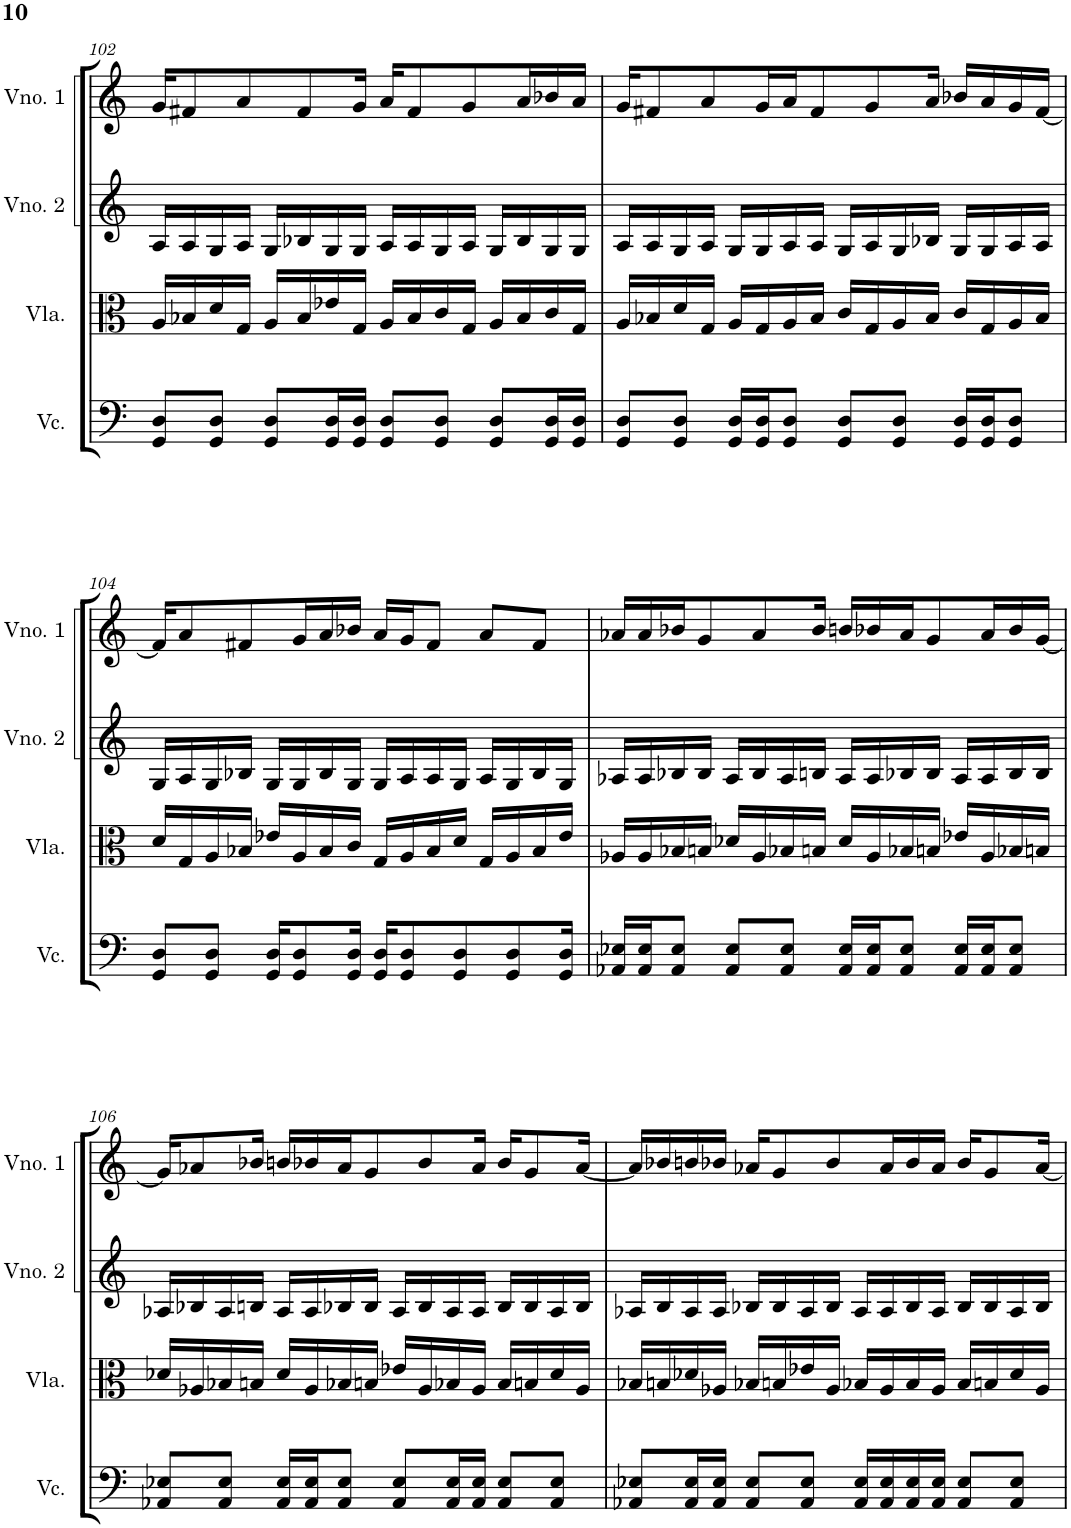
**kern	**kern	**kern	**kern
*part4	*part3	*part2	*part1
*staff4	*staff3	*staff2	*staff1
*I"Violoncelo	*I"Viola	*I"Violino 2	*I"Violino 1
*I'Vc.	*I'Vla.	*I'Vno. 2	*I'Vno. 1
!!LO:PB:g=z
*clefF4	*clefC3	*clefG2	*clefG2
*k[]	*k[]	*k[]	*k[]
*M4/4	*M4/4	*M4/4	*M4/4
=102	=102	=102	=102
8GG/ 8D/L	16A/LL	16A/LL	16g/KL
.	16B-X/	16A/	8f#X/
8GG/ 8D/J	16d/	16G/	.
.	16G/JJ	16A/JJ	8a/
8GG/ 8D/L	16A/LL	16G/LL	.
.	16B-/	16B-X/	8f#/
16GG/ 16D/L	16e-X/	16G/	.
16GG/ 16D/JJ	16G/JJ	16G/JJ	16g/Jk
8GG/ 8D/L	16A/LL	16A/LL	16a/KL
.	16B-/	16A/	8f#/
8GG/ 8D/J	16c/	16G/	.
.	16G/JJ	16A/JJ	8g/
8GG/ 8D/L	16A/LL	16G/LL	.
.	16B-/	16B-/	16a/L
16GG/ 16D/L	16c/	16G/	16b-X/
16GG/ 16D/JJ	16G/JJ	16G/JJ	16a/JJ
=103	=103	=103	=103
8GG/ 8D/L	16A/LL	16A/LL	16g/KL
.	16B-X/	16A/	8f#X/
8GG/ 8D/J	16d/	16G/	.
.	16G/JJ	16A/JJ	8a/
16GG/ 16D/LL	16A/LL	16G/LL	.
16GG/ 16D/J	16G/	16G/	16g/L
8GG/ 8D/J	16A/	16A/	16a/J
.	16B-/JJ	16A/JJ	8f#/
8GG/ 8D/L	16c/LL	16G/LL	.
.	16G/	16A/	8g/
8GG/ 8D/J	16A/	16G/	.
.	16B-/JJ	16B-X/JJ	16a/Jk
16GG/ 16D/LL	16c/LL	16G/LL	16b-X/LL
16GG/ 16D/J	16G/	16G/	16a/
8GG/ 8D/J	16A/	16A/	16g/
.	16B-/JJ	16A/JJ	[16f#/JJ
!!LO:LB:g=z
=104	=104	=104	=104
8GG/ 8D/L	16d/LL	16G/LL	16f#/KL]
.	16G/	16A/	8a/
8GG/ 8D/J	16A/	16G/	.
.	16B-X/JJ	16B-X/JJ	8f#X/
16GG/ 16D/KL	16e-X/LL	16G/LL	.
8GG/ 8D/	16A/	16G/	16g/L
.	16B-/	16B-/	16a/
16GG/ 16D/Jk	16c/JJ	16G/JJ	16b-X/JJ
16GG/ 16D/KL	16G/LL	16G/LL	16a/LL
8GG/ 8D/	16A/	16A/	16g/J
.	16B-/	16A/	8f#/J
8GG/ 8D/	16d/JJ	16G/JJ	.
.	16G/LL	16A/LL	8a/L
8GG/ 8D/	16A/	16G/	.
.	16B-/	16B-/	8f#/J
16GG/ 16D/Jk	16e-/JJ	16G/JJ	.
=105	=105	=105	=105
16AA-X/ 16E-X/LL	16A-X/LL	16A-X/LL	16a-X/LL
16AA-/ 16E-/J	16A-/	16A-/	16a-/
8AA-/ 8E-/J	16B-X/	16B-X/	16b-X/J
.	16Bn/JJ	16B-/JJ	8g/
8AA-/ 8E-/L	16d-X/LL	16A-/LL	.
.	16A-/	16B-/	8a-/
8AA-/ 8E-/J	16B-X/	16A-/	.
.	16Bn/JJ	16Bn/JJ	16b-/Jk
16AA-/ 16E-/LL	16d-/LL	16A-/LL	16bn/LL
16AA-/ 16E-/J	16A-/	16A-/	16b-X/
8AA-/ 8E-/J	16B-X/	16B-X/	16a-/J
.	16Bn/JJ	16B-/JJ	8g/
16AA-/ 16E-/LL	16e-X/LL	16A-/LL	.
16AA-/ 16E-/J	16A-/	16A-/	16a-/L
8AA-/ 8E-/J	16B-X/	16B-/	16b-/
.	16Bn/JJ	16B-/JJ	[16g/JJ
!!LO:LB:g=z
=106	=106	=106	=106
8AA-X/ 8E-X/L	16d-X/LL	16A-X/LL	16g/KL]
.	16A-X/	16B-X/	8a-X/
8AA-/ 8E-/J	16B-X/	16A-/	.
.	16Bn/JJ	16Bn/JJ	16b-X/Jk
16AA-/ 16E-/LL	16d-/LL	16A-/LL	16bn/LL
16AA-/ 16E-/J	16A-/	16A-/	16b-X/
8AA-/ 8E-/J	16B-X/	16B-X/	16a-/J
.	16Bn/JJ	16B-/JJ	8g/
8AA-/ 8E-/L	16e-X/LL	16A-/LL	.
.	16A-/	16B-/	8b-/
16AA-/ 16E-/L	16B-X/	16A-/	.
16AA-/ 16E-/JJ	16A-/JJ	16A-/JJ	16a-/Jk
8AA-/ 8E-/L	16B-/LL	16B-/LL	16b-/KL
.	16Bn/	16B-/	8g/
8AA-/ 8E-/J	16d-/	16A-/	.
.	16A-/JJ	16B-/JJ	[16a-/Jk
=107	=107	=107	=107
8AA-X/ 8E-X/L	16B-X/LL	16A-X/LL	16a-/LL]
.	16Bn/	16B/	16b-X/
16AA-/ 16E-/L	16d-X/	16A-/	16bn/
16AA-/ 16E-/JJ	16A-X/JJ	16A-/JJ	16b-X/JJ
8AA-/ 8E-/L	16B-X/LL	16B-X/LL	16a-X/KL
.	16Bn/	16B-/	8g/
8AA-/ 8E-/J	16e-X/	16A-/	.
.	16A-/JJ	16B-/JJ	8b-/
16AA-/ 16E-/LL	16B-X/LL	16A-/LL	.
16AA-/ 16E-/	16A-/	16A-/	16a-/L
16AA-/ 16E-/	16B-/	16B-/	16b-/
16AA-/ 16E-/JJ	16A-/JJ	16A-/JJ	16a-/JJ
8AA-/ 8E-/L	16B-/LL	16B-/LL	16b-/KL
.	16Bn/	16B-/	8g/
8AA-/ 8E-/J	16d-/	16A-/	.
.	16A-/JJ	16B-/JJ	[16a-/Jk
=	=	=	=
*-	*-	*-	*-
